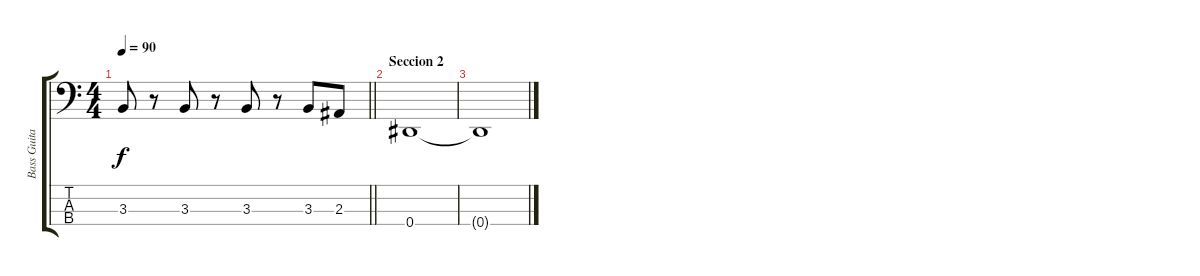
\track ("Bass Guitar" "Bass Guita") {instrument electricbassfinger}
\staff {score tabs}
\tuning (Gb2 Db2 Ab1 Eb1) {hide}
\ts (4 4)
\tempo 90
\clef f4
\barLineRight lightlight
\ks c
3.3.8{dy f} r.8 3.3.8 r.8 3.3.8 r.8 3.3.8 2.3.8 |
\section ("" "Seccion 2")
0.4.1 |
0.4{t}.1
